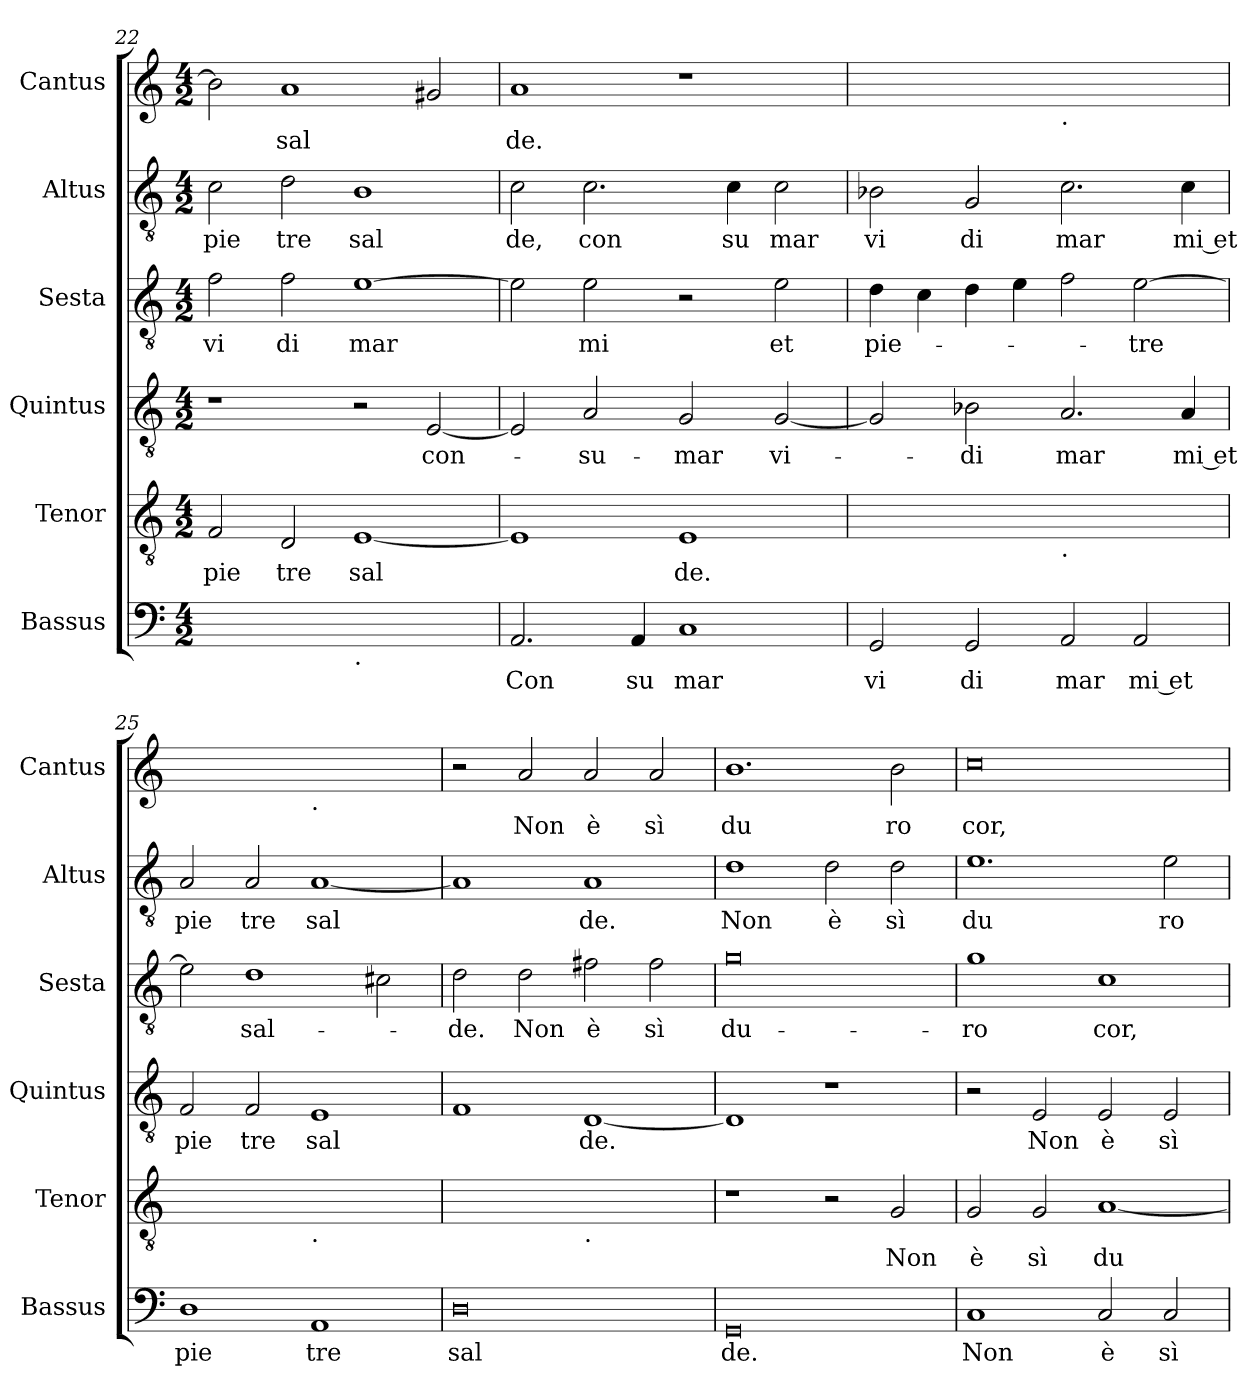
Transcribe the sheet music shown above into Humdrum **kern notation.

**kern	**text	**kern	**text	**kern	**text	**kern	**text	**kern	**text	**kern	**text
*part6	*part6	*part5	*part5	*part4	*part4	*part3	*part3	*part2	*part2	*part1	*part1
*staff6	*staff6	*staff5	*staff5	*staff4	*staff4	*staff3	*staff3	*staff2	*staff2	*staff1	*staff1
*I"Bassus	*	*I"Tenor	*	*I"Quintus	*	*I"Sesta	*	*I"Altus	*	*I"Cantus	*
*I'Bassus	*	*I'Tenor	*	*I'Quintus	*	*I'Sesta	*	*I'Altus	*	*I'Cantus	*
*clefF4	*	*clefGv2	*	*clefGv2	*	*clefGv2	*	*clefGv2	*	*clefG2	*
*k[]	*	*k[]	*	*k[]	*	*k[]	*	*k[]	*	*k[]	*
*M4/2	*	*M4/2	*	*M4/2	*	*M4/2	*	*M4/2	*	*M4/2	*
=22	=22	=22	=22	=22	=22	=22	=22	=22	=22	=22	=22
!	!	!	!LO:LY:b	!	!	!	!LO:LY:b	!	!LO:LY:b	!	!
*^	*	*	*	*	*	*	*	*	*	*	*
0ryy	1ryy	.	2F/	pie	1r	.	2f\	vi	2c\	pie	2b\]	.
!	!	!	!	!LO:LY:b	!	!	!	!LO:LY:b	!	!LO:LY:b	!	!LO:LY:b
.	.	.	2D/	tre	.	.	2f\	di	2d\	tre	1a	sal
!	!LO:TX:b:t=.	!	!	!	!	!	!	!	!	!	!	!
!	!	!	!	!LO:LY:b	!	!	!	!LO:LY:b	!	!LO:LY:b	!	!
.	1ryy	.	[1E	sal	2r	.	[1e	mar	1B	sal	.	.
!	!	!	!	!	!	!LO:LY:b	!	!	!	!	!	!
.	.	.	.	.	[2E/	con-	.	.	.	.	2g#X/	.
=23	=23	=23	=23	=23	=23	=23	=23	=23	=23	=23	=23	=23
!	!	!LO:LY:b	!	!	!	!	!	!	!	!LO:LY:b	!	!LO:LY:b
*v	*v	*	*	*	*	*	*	*	*	*	*	*
2.AA/	Con	1E]	.	2E/]	.	2e\]	.	2c\	de,	1a	de.
!	!	!	!	!	!LO:LY:b	!	!LO:LY:b	!	!LO:LY:b	!	!
.	.	.	.	2A/	-su-	2e\	mi	2.c\	con	.	.
!	!LO:LY:b	!	!	!	!	!	!	!	!	!	!
4AA/	su	.	.	.	.	.	.	.	.	.	.
!	!LO:LY:b	!	!LO:LY:b	!	!LO:LY:b	!	!	!	!	!	!
1C	mar	1E	de.	2G/	-mar	2r	.	.	.	1r	.
!	!	!	!	!	!	!	!	!	!LO:LY:b	!	!
.	.	.	.	.	.	.	.	4c\	su	.	.
!	!	!	!	!	!LO:LY:b	!	!LO:LY:b	!	!LO:LY:b	!	!
.	.	.	.	[2G/	vi-	2e\	et	2c\	mar	.	.
=24	=24	=24	=24	=24	=24	=24	=24	=24	=24	=24	=24
!	!LO:LY:b	!	!	!	!	!	!LO:LY:b	!	!LO:LY:b	!	!
*	*	*^	*	*	*	*	*	*	*	*^	*
2GG/	vi	0ryy	1ryy	.	2G/]	.	4d\	pie-	2B-X\	vi	0ryy	1ryy	.
.	.	.	.	.	.	.	4c\	.	.	.	.	.	.
!	!LO:LY:b	!	!	!	!	!LO:LY:b	!	!	!	!LO:LY:b	!	!	!
2GG/	di	.	.	.	2B-X\	-di	4d\	.	2G/	di	.	.	.
.	.	.	.	.	.	.	4e\	.	.	.	.	.	.
!	!	!	!	!	!	!	!	!	!	!	!	!LO:TX:b:t=.	!
!	!	!	!LO:TX:b:t=.	!	!	!	!	!	!	!	!	!	!
!	!LO:LY:b	!	!	!	!	!LO:LY:b	!	!	!	!LO:LY:b	!	!	!
2AA/	mar	.	1ryy	.	2.A/	mar	2f\	.	2.c\	mar	.	1ryy	.
!	!LO:LY:b	!	!	!	!	!	!	!LO:LY:b	!	!	!	!	!
2AA/	mi et	.	.	.	.	.	[2e\	-tre	.	.	.	.	.
!	!	!	!	!	!	!LO:LY:b	!	!	!	!LO:LY:b	!	!	!
.	.	.	.	.	4A/	mi et	.	.	4c\	mi et	.	.	.
=25	=25	=25	=25	=25	=25	=25	=25	=25	=25	=25	=25	=25	=25
!	!LO:LY:b	!	!	!	!	!LO:LY:b	!	!	!	!LO:LY:b	!	!	!
1D	pie	0ryy	1ryy	.	2F/	pie	2e\]	.	2A/	pie	0ryy	1ryy	.
!	!	!	!	!	!	!LO:LY:b	!	!LO:LY:b	!	!LO:LY:b	!	!	!
.	.	.	.	.	2F/	tre	1d	sal-	2A/	tre	.	.	.
!	!	!	!	!	!	!	!	!	!	!	!	!LO:TX:b:t=.	!
!	!	!	!LO:TX:b:t=.	!	!	!	!	!	!	!	!	!	!
!	!LO:LY:b	!	!	!	!	!LO:LY:b	!	!	!	!LO:LY:b	!	!	!
1AA	tre	.	1ryy	.	1E	sal	.	.	[1A	sal	.	1ryy	.
.	.	.	.	.	.	.	2c#X\	.	.	.	.	.	.
=26	=26	=26	=26	=26	=26	=26	=26	=26	=26	=26	=26	=26	=26
!	!LO:LY:b	!	!	!	!	!	!	!LO:LY:b	!	!	!	!	!
*	*	*	*	*	*	*	*	*	*	*	*v	*v	*
0D	sal	0ryy	1ryy	.	1F	.	2d\	-de.	1A]	.	2r	.
!	!	!	!	!	!	!	!	!LO:LY:b	!	!	!	!LO:LY:b
.	.	.	.	.	.	.	2d\	Non	.	.	2a/	Non
!	!	!	!LO:TX:b:t=.	!	!	!	!	!	!	!	!	!
!	!	!	!	!	!	!LO:LY:b	!	!LO:LY:b	!	!LO:LY:b	!	!LO:LY:b
.	.	.	1ryy	.	[1D	de.	2f#X\	è	1A	de.	2a/	è
!	!	!	!	!	!	!	!	!LO:LY:b	!	!	!	!LO:LY:b
.	.	.	.	.	.	.	2f#\	sì	.	.	2a/	sì
=27	=27	=27	=27	=27	=27	=27	=27	=27	=27	=27	=27	=27
!	!LO:LY:b	!	!	!	!	!	!	!LO:LY:b	!	!LO:LY:b	!	!LO:LY:b
*	*	*v	*v	*	*	*	*	*	*	*	*	*
0GG	de.	1r	.	1D]	.	0g	du-	1d	Non	1.b	du
!	!	!	!	!	!	!	!	!	!LO:LY:b	!	!
.	.	2r	.	1r	.	.	.	2d\	è	.	.
!	!	!	!LO:LY:b	!	!	!	!	!	!LO:LY:b	!	!LO:LY:b
.	.	2G/	Non	.	.	.	.	2d\	sì	2b\	ro
=28	=28	=28	=28	=28	=28	=28	=28	=28	=28	=28	=28
!	!LO:LY:b	!	!LO:LY:b	!	!	!	!LO:LY:b	!	!LO:LY:b	!	!LO:LY:b
1C	Non	2G/	è	2r	.	1g	-ro	1.e	du	0cc	cor,
!	!	!	!LO:LY:b	!	!LO:LY:b	!	!	!	!	!	!
.	.	2G/	sì	2E/	Non	.	.	.	.	.	.
!	!LO:LY:b	!	!LO:LY:b	!	!LO:LY:b	!	!LO:LY:b	!	!	!	!
2C/	è	[1A	du	2E/	è	1c	cor,	.	.	.	.
!	!LO:LY:b	!	!	!	!LO:LY:b	!	!	!	!LO:LY:b	!	!
2C/	sì	.	.	2E/	sì	.	.	2e\	ro	.	.
=	=	=	=	=	=	=	=	=	=	=	=
*-	*-	*-	*-	*-	*-	*-	*-	*-	*-	*-	*-
